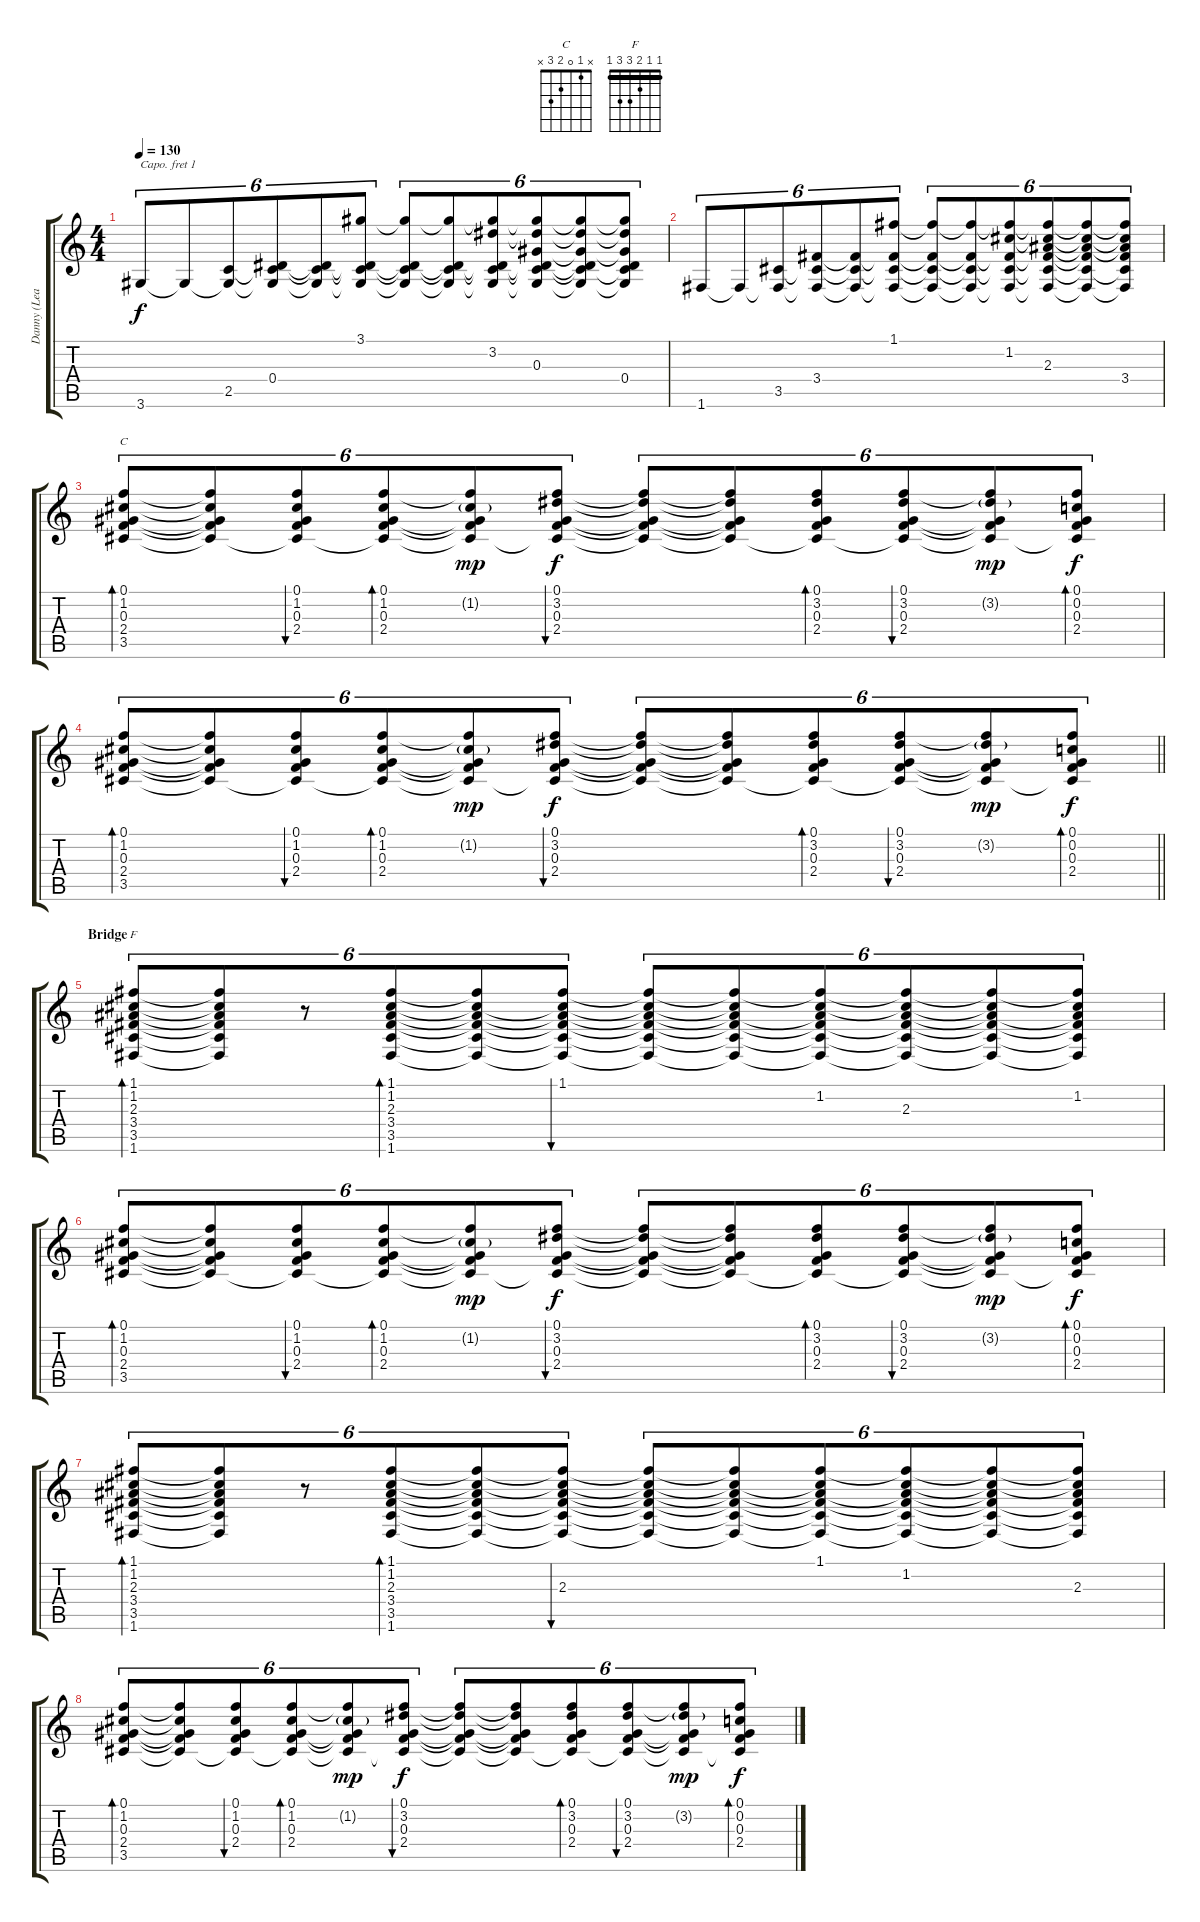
\track ("Danny (Lead Guitar)" "Danny (Lea") {instrument electricguitarclean}
\staff {score tabs}
\capo 1
\tuning (E4 B3 G3 D3 A2 E2) {hide}
\chord ("C" x 1 0 2 3 x)
\chord ("F" 1 1 2 3 3 1) {barre 1}
\ts (4 4)
\tempo 130
\clef g2
\ks c
3.6.8{tu (6 4) dy f volume 13} 3.6{t}.8{tu (6 4)} (2.5 3.6{t}).8{tu (6 4)} (0.4 2.5{t} 3.6{t}).8{tu (6 4)} (0.4{t} 2.5{t} 3.6{t}).8{tu (6 4)} (3.1 0.4{t} 2.5{t} 3.6{t}).8{tu (6 4)} (3.1{t} 0.4{t} 2.5{t} 3.6{t}).8{tu (6 4)} (3.1{t} 0.4{t} 2.5{t} 3.6{t}).8{tu (6 4)} (3.1{t} 3.2 0.4{t} 2.5{t} 3.6{t}).8{tu (6 4)} (3.1{t} 3.2{t} 0.3 0.4{t} 2.5{t} 3.6{t}).8{tu (6 4)} (3.1{t} 3.2{t} 0.3{t} 0.4{t} 2.5{t} 3.6{t}).8{tu (6 4)} (3.1{t} 3.2{t} 0.3{t} 0.4 2.5{t} 3.6{t}).8{tu (6 4)} |
1.6.8{tu (6 4) volume 13} 1.6{t}.8{tu (6 4)} (3.5 1.6{t}).8{tu (6 4)} (3.4 3.5{t} 1.6{t}).8{tu (6 4)} (3.4{t} 3.5{t} 1.6{t}).8{tu (6 4)} (1.1 3.4{t} 3.5{t} 1.6{t}).8{tu (6 4)} (1.1{t} 3.4{t} 3.5{t} 1.6{t}).8{tu (6 4)} (1.1{t} 3.4{t} 3.5{t} 1.6{t}).8{tu (6 4)} (1.1{t} 1.2 3.4{t} 3.5{t} 1.6{t}).8{tu (6 4)} (1.1{t} 1.2{t} 2.3 3.4{t} 3.5{t} 1.6{t}).8{tu (6 4)} (1.1{t} 1.2{t} 2.3{t} 3.4{t} 3.5{t} 1.6{t}).8{tu (6 4)} (1.1{t} 1.2{t} 2.3{t} 3.4 3.5{t} 1.6{t}).8{tu (6 4)} |
(0.1 1.2 0.3 2.4 3.5).8{tu (6 4) bd 30 ch "C" volume 9} (0.1{t} 1.2{t} 0.3{t} 2.4{t} 3.5{t}).8{tu (6 4)} (0.1 1.2 0.3 2.4 3.5{t}).8{tu (6 4) bu 30} (0.1 1.2 0.3 2.4 3.5{t}).8{tu (6 4) bd 30} (0.1{t} 1.2{g} 0.3{t} 2.4{t} 3.5{t}).8{tu (6 4) dy mp} (0.1 3.2 0.3 2.4 3.5{t}).8{tu (6 4) bu 30 dy f} (0.1{t} 3.2{t} 0.3{t} 2.4{t} 3.5{t}).8{tu (6 4)} (0.1{t} 3.2{t} 0.3{t} 2.4{t} 3.5{t}).8{tu (6 4)} (0.1 3.2 0.3 2.4 3.5{t}).8{tu (6 4) bd 30} (0.1 3.2 0.3 2.4 3.5{t}).8{tu (6 4) bu 30} (0.1{t} 3.2{g} 0.3{t} 2.4{t} 3.5{t}).8{tu (6 4) dy mp} (0.1 0.2 0.3 2.4 3.5{t}).8{tu (6 4) bd 30 dy f} |
\barLineRight lightlight
(0.1 1.2 0.3 2.4 3.5).8{tu (6 4) bd 30} (0.1{t} 1.2{t} 0.3{t} 2.4{t} 3.5{t}).8{tu (6 4)} (0.1 1.2 0.3 2.4 3.5{t}).8{tu (6 4) bu 30} (0.1 1.2 0.3 2.4 3.5{t}).8{tu (6 4) bd 30} (0.1{t} 1.2{g} 0.3{t} 2.4{t} 3.5{t}).8{tu (6 4) dy mp} (0.1 3.2 0.3 2.4 3.5{t}).8{tu (6 4) bu 30 dy f} (0.1{t} 3.2{t} 0.3{t} 2.4{t} 3.5{t}).8{tu (6 4)} (0.1{t} 3.2{t} 0.3{t} 2.4{t} 3.5{t}).8{tu (6 4)} (0.1 3.2 0.3 2.4 3.5{t}).8{tu (6 4) bd 30} (0.1 3.2 0.3 2.4 3.5{t}).8{tu (6 4) bu 30} (0.1{t} 3.2{g} 0.3{t} 2.4{t} 3.5{t}).8{tu (6 4) dy mp} (0.1 0.2 0.3 2.4 3.5{t}).8{tu (6 4) bd 30 dy f} |
\section ("" "Bridge")
(1.1 1.2 2.3 3.4 3.5 1.6).8{tu (6 4) bd 30 ch "F"} (1.1{t} 1.2{t} 2.3{t} 3.4{t} 3.5{t} 1.6{t}).8{tu (6 4)} r.8{tu (6 4)} (1.1 1.2 2.3 3.4 3.5 1.6).8{tu (6 4) bd 30} (1.1{t} 1.2{t} 2.3{t} 3.4{t} 3.5{t} 1.6{t}).8{tu (6 4)} (1.1 1.2{t} 2.3{t} 3.4{t} 3.5{t} 1.6{t}).8{tu (6 4) bu 30 volume 14} (1.1{t} 1.2{t} 2.3{t} 3.4{t} 3.5{t} 1.6{t}).8{tu (6 4)} (1.1{t} 1.2{t} 2.3{t} 3.4{t} 3.5{t} 1.6{t}).8{tu (6 4)} (1.1{t} 1.2 2.3{t} 3.4{t} 3.5{t} 1.6{t}).8{tu (6 4)} (1.1{t} 1.2{t} 2.3 3.4{t} 3.5{t} 1.6{t}).8{tu (6 4)} (1.1{t} 1.2{t} 2.3{t} 3.4{t} 3.5{t} 1.6{t}).8{tu (6 4)} (1.1{t} 1.2 2.3{t} 3.4{t} 3.5{t} 1.6{t}).8{tu (6 4)} |
(0.1 1.2 0.3 2.4 3.5).8{tu (6 4) bd 30 volume 9} (0.1{t} 1.2{t} 0.3{t} 2.4{t} 3.5{t}).8{tu (6 4)} (0.1 1.2 0.3 2.4 3.5{t}).8{tu (6 4) bu 30} (0.1 1.2 0.3 2.4 3.5{t}).8{tu (6 4) bd 30} (0.1{t} 1.2{g} 0.3{t} 2.4{t} 3.5{t}).8{tu (6 4) dy mp} (0.1 3.2 0.3 2.4 3.5{t}).8{tu (6 4) bu 30 dy f} (0.1{t} 3.2{t} 0.3{t} 2.4{t} 3.5{t}).8{tu (6 4)} (0.1{t} 3.2{t} 0.3{t} 2.4{t} 3.5{t}).8{tu (6 4)} (0.1 3.2 0.3 2.4 3.5{t}).8{tu (6 4) bd 30} (0.1 3.2 0.3 2.4 3.5{t}).8{tu (6 4) bu 30} (0.1{t} 3.2{g} 0.3{t} 2.4{t} 3.5{t}).8{tu (6 4) dy mp} (0.1 0.2 0.3 2.4 3.5{t}).8{tu (6 4) bd 30 dy f} |
(1.1 1.2 2.3 3.4 3.5 1.6).8{tu (6 4) bd 30} (1.1{t} 1.2{t} 2.3{t} 3.4{t} 3.5{t} 1.6{t}).8{tu (6 4)} r.8{tu (6 4)} (1.1 1.2 2.3 3.4 3.5 1.6).8{tu (6 4) bd 30} (1.1{t} 1.2{t} 2.3{t} 3.4{t} 3.5{t} 1.6{t}).8{tu (6 4)} (1.1{t} 1.2{t} 2.3 3.4{t} 3.5{t} 1.6{t}).8{tu (6 4) bu 30 volume 14} (1.1{t} 1.2{t} 2.3{t} 3.4{t} 3.5{t} 1.6{t}).8{tu (6 4)} (1.1{t} 1.2{t} 2.3{t} 3.4{t} 3.5{t} 1.6{t}).8{tu (6 4)} (1.1 1.2{t} 2.3{t} 3.4{t} 3.5{t} 1.6{t}).8{tu (6 4)} (1.1{t} 1.2 2.3{t} 3.4{t} 3.5{t} 1.6{t}).8{tu (6 4)} (1.1{t} 1.2{t} 2.3{t} 3.4{t} 3.5{t} 1.6{t}).8{tu (6 4)} (1.1{t} 1.2{t} 2.3 3.4{t} 3.5{t} 1.6{t}).8{tu (6 4)} |
(0.1 1.2 0.3 2.4 3.5).8{tu (6 4) bd 30 volume 9} (0.1{t} 1.2{t} 0.3{t} 2.4{t} 3.5{t}).8{tu (6 4)} (0.1 1.2 0.3 2.4 3.5{t}).8{tu (6 4) bu 30} (0.1 1.2 0.3 2.4 3.5{t}).8{tu (6 4) bd 30} (0.1{t} 1.2{g} 0.3{t} 2.4{t} 3.5{t}).8{tu (6 4) dy mp} (0.1 3.2 0.3 2.4 3.5{t}).8{tu (6 4) bu 30 dy f} (0.1{t} 3.2{t} 0.3{t} 2.4{t} 3.5{t}).8{tu (6 4)} (0.1{t} 3.2{t} 0.3{t} 2.4{t} 3.5{t}).8{tu (6 4)} (0.1 3.2 0.3 2.4 3.5{t}).8{tu (6 4) bd 30} (0.1 3.2 0.3 2.4 3.5{t}).8{tu (6 4) bu 30} (0.1{t} 3.2{g} 0.3{t} 2.4{t} 3.5{t}).8{tu (6 4) dy mp} (0.1 0.2 0.3 2.4 3.5{t}).8{tu (6 4) bd 30 dy f}
